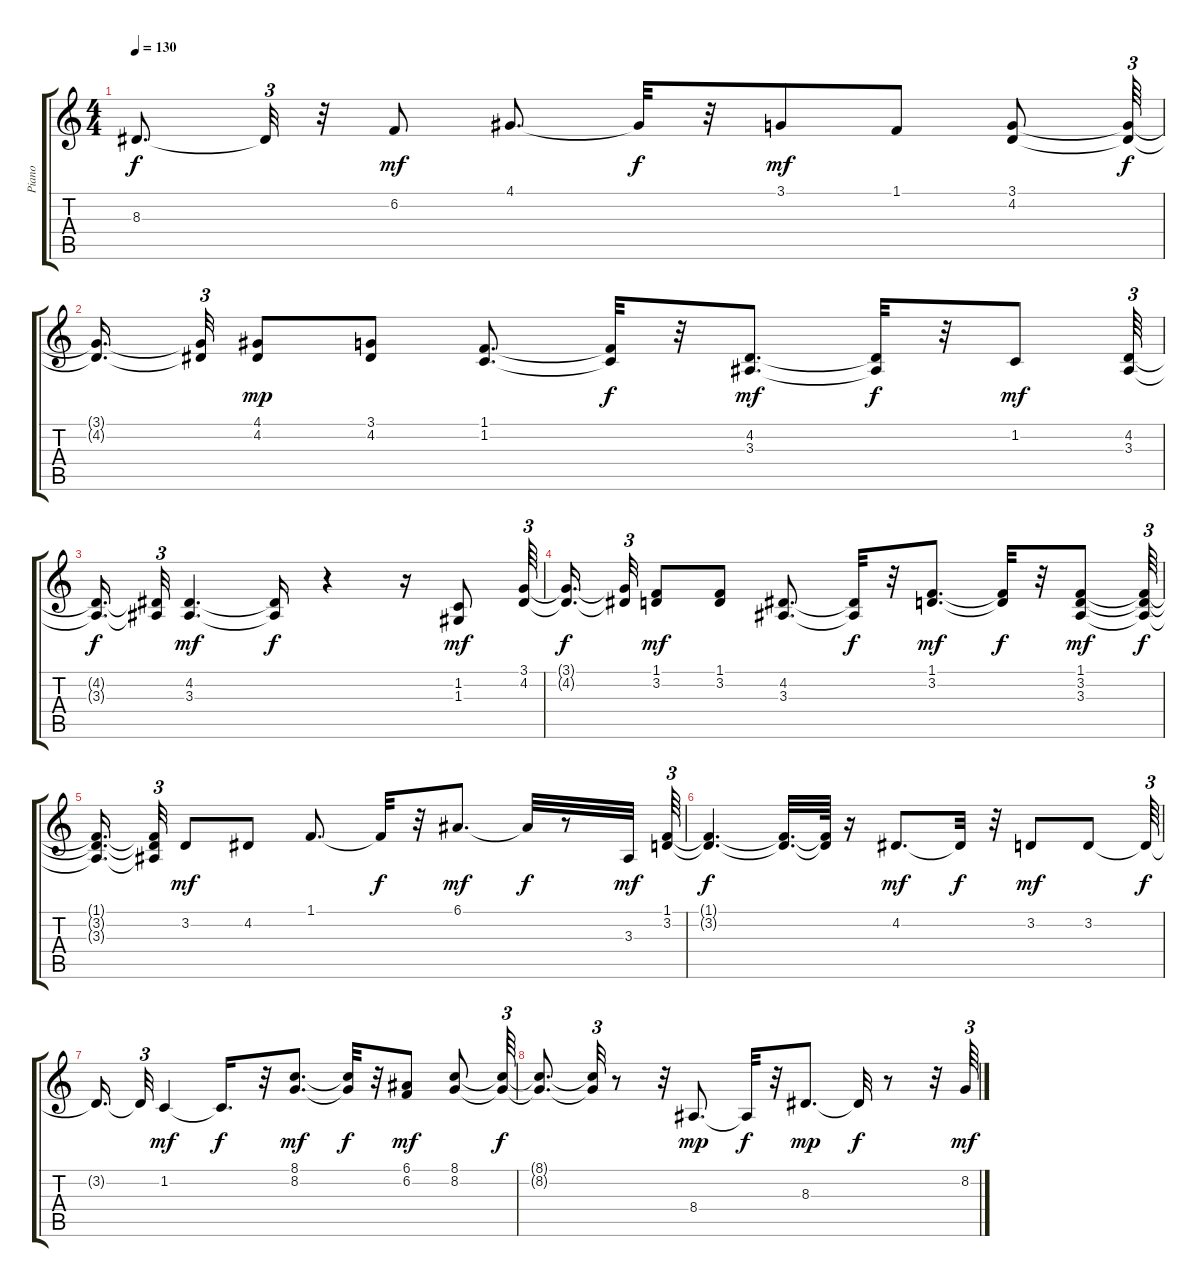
\track ("Piano" "Piano") {instrument acousticgrandpiano}
\staff {score tabs}
\tuning (E4 B3 G3 D3 A2 E2) {hide}
\ts (4 4)
\tempo 130
\clef g2
\ks c
8.3{t}.8{d dy f} 8.3{t}.32{tu (3 2)} r.32 6.2.8{dy mf} 4.1.8{d} 4.1{t}.32{dy f} r.32 3.1.8{dy mf} 1.1.8 (3.1 4.2).8 (3.1{t} 4.2{t}).64{tu (3 2) dy f} |
(3.1{t} 4.2{t}).16{d beam splitsecondary} (3.1{t} 4.2{t}).32{tu (3 2)} (4.1 4.2).8{dy mp} (3.1 4.2).8 (1.1 1.2).8{d} (1.1{t} 1.2{t}).32{dy f} r.32 (4.2 3.3).8{d dy mf} (4.2{t} 3.3{t}).32{dy f} r.32 1.2.8{dy mf} (4.2 3.3).64{tu (3 2)} |
(4.2{t} 3.3{t}).16{d dy f} (4.2{t} 3.3{t}).32{tu (3 2)} (4.2 3.3).4{d dy mf} (4.2{t} 3.3{t}).16{dy f} r.4 r.16 (1.2 1.3).8{dy mf} (3.1 4.2).64{tu (3 2)} |
(3.1{t} 4.2{t}).16{d dy f beam splitsecondary} (3.1{t} 4.2{t}).32{tu (3 2)} (1.1 3.2).8{dy mf} (1.1 3.2).8 (4.2 3.3).8{d} (4.2{t} 3.3{t}).32{dy f} r.32 (1.1 3.2).8{d dy mf} (1.1{t} 3.2{t}).32{dy f} r.32 (1.1 3.2 3.3).8{dy mf} (1.1{t} 3.2{t} 3.3{t}).64{tu (3 2) dy f} |
(1.1{t} 3.2{t} 3.3{t}).16{d beam splitsecondary} (1.1{t} 3.2{t} 3.3{t}).32{tu (3 2)} 3.2.8{dy mf} 4.2.8 1.1.8{d} 1.1{t}.32{dy f} r.32 6.1.8{d dy mf} 6.1{t}.32{dy f} r.8 3.3.32{dy mf} (1.1 3.2).64{tu (3 2)} |
(1.1{t} 3.2{t}).4{d dy f} (1.1{t} 3.2{t}).32{d} (1.1{t} 3.2{t}).64 r.16 4.2.8{d dy mf} 4.2{t}.32{dy f} r.32 3.2.8{dy mf} 3.2.8 3.2{t}.64{tu (3 2) dy f} |
3.2{t}.16{d} 3.2{t}.32{tu (3 2)} 1.2.4{dy mf} 1.2{t}.16{d dy f} r.32 (8.1 8.2).8{d dy mf} (8.1{t} 8.2{t}).32{dy f} r.32 (6.1 6.2).8{dy mf} (8.1 8.2).8 (8.1{t} 8.2{t}).64{tu (3 2) dy f} |
(8.1{t} 8.2{t}).8{d} (8.1{t} 8.2{t}).32{tu (3 2)} r.8 r.32 8.4.8{d dy mp} 8.4{t}.32{dy f} r.32 8.3.8{d dy mp} 8.3{t}.32{dy f} r.8 r.32 8.2.64{tu (3 2) dy mf}
